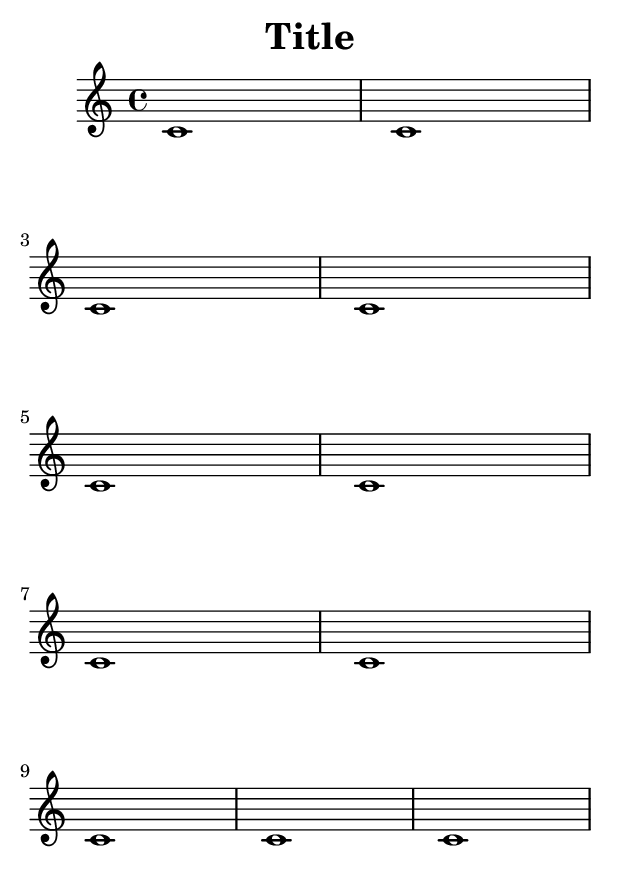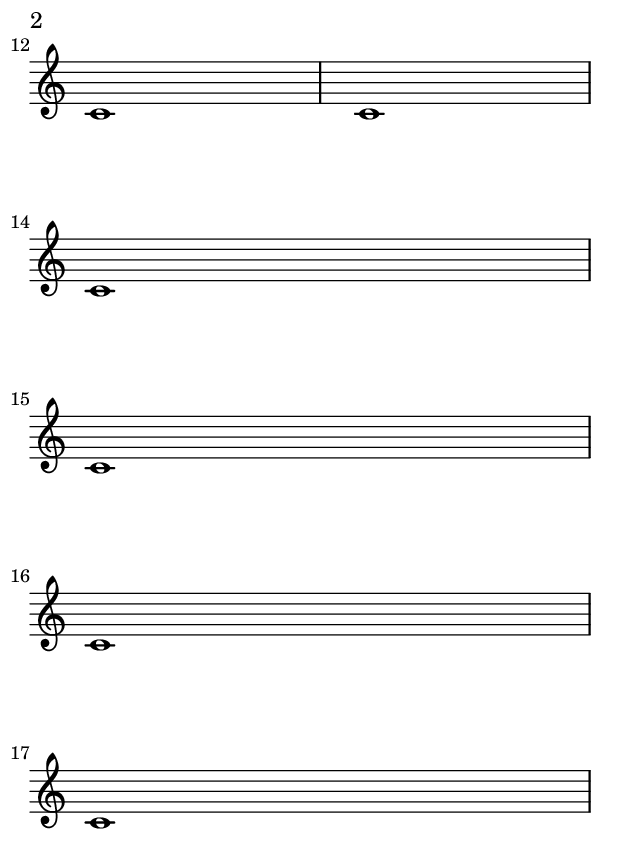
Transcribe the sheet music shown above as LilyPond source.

\version "2.13.1"

#(set-default-paper-size "a6")

\header {
  texidoc = "The min-systems-per-page variable forces each page to have
a minimum number of systems. Titles do not count as systems here."
  title = "Title"
}

\book {
  \paper {
    min-systems-per-page = 5
  }

  { \repeat unfold 11 { c'1 } \pageBreak \repeat unfold 6 { c'1 } }
}